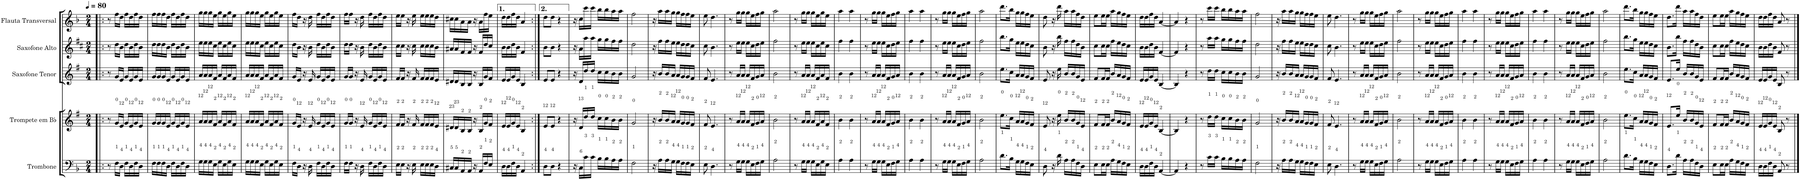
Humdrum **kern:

**kern	**kern	**kern	**kern	**kern
*part5	*part4	*part3	*part2	*part1
*staff5	*staff4	*staff3	*staff2	*staff1
*I"Trombone	*I"Trompete em Bb	*I"Saxofone Tenor	*I"Saxofone Alto	*I"Flauta Transversal
*I'Tbn.	*I'Tpt. em Bb	*I'Sax. Tn.	*	*I'Fl.
*clefF4	*clefG2	*clefG2	*clefG2	*clefG2
*	*Trd1c2	*Trd8c14	*Trd5c9	*
*k[b-]	*k[f#]	*k[f#]	*k[f#c#]	*k[b-]
*M2/4	*M2/4	*M2/4	*M2/4	*M2/4
*MM80	*MM80	*MM80	*MM80	*MM80
=1!|:	=1!|:	=1!|:	=1!|:	=1!|:
8r	8r	8r	8r	8r
16F\LL	16g/LL	16g/LL	16dd\LL	16ff\LL
16D\JJ	16e/JJ	16e/JJ	16b\JJ	16dd\JJ
16F\LL	16g/LL	16g/LL	16dd\LL	16ff\LL
16D\	16e/	16e/	16b\	16dd\
16F\	16g/	16g/	16dd\	16ff\
16D\JJ	16e/JJ	16e/JJ	16b\JJ	16dd\JJ
=2	=2	=2	=2	=2
16F\LL	16g/LL	16g/LL	16dd\LL	16ff\LL
16F\	16g/	16g/	16dd\	16ff\
16F\	16g/	16g/	16dd\	16ff\
16D\JJ	16e/JJ	16e/JJ	16b\JJ	16dd\JJ
16F\LL	16g/LL	16g/LL	16dd\LL	16ff\LL
16D\	16e/	16e/	16b\	16dd\
16F\	16g/	16g/	16dd\	16ff\
16D\JJ	16e/JJ	16e/JJ	16b\JJ	16dd\JJ
=3	=3	=3	=3	=3
16G\LL	16a/LL	16a/LL	16ee\LL	16gg\LL
16G\	16a/	16a/	16ee\	16gg\
16G\	16a/	16a/	16ee\	16gg\
16E\JJ	16f#/JJ	16f#/JJ	16cc#\JJ	16ee\JJ
16G\LL	16a/LL	16a/LL	16ee\LL	16gg\LL
16E\	16f#/	16f#/	16cc#\	16ee\
16G\	16a/	16a/	16ee\	16gg\
16E\JJ	16f#/JJ	16f#/JJ	16cc#\JJ	16ee\JJ
=4	=4	=4	=4	=4
16G\LL	16a/LL	16a/LL	16ee\LL	16gg\LL
16G\	16a/	16a/	16ee\	16gg\
16G\	16a/	16a/	16ee\	16gg\
16E\JJ	16f#/JJ	16f#/JJ	16cc#\JJ	16ee\JJ
16G\LL	16a/LL	16a/LL	16ee\LL	16gg\LL
16E\	16f#/	16f#/	16cc#\	16ee\
16G\	16a/	16a/	16ee\	16gg\
16E\JJ	16f#/JJ	16f#/JJ	16cc#\JJ	16ee\JJ
=5	=5	=5	=5	=5
16F\LL	16g/LL	16g/LL	16dd\LL	16ff\LL
16D\JJ	16e/JJ	16e/JJ	16b\JJ	16dd\JJ
16r	16r	16r	16r	16r
16D\	16e/	16e/	16b\	16dd\
16F\LL	16g/LL	16g/LL	16dd\LL	16ff\LL
16D\	16e/	16e/	16b\	16dd\
16F\	16g/	16g/	16dd\	16ff\
16D\JJ	16e/JJ	16e/JJ	16b\JJ	16dd\JJ
=6	=6	=6	=6	=6
16F\LL	16g/LL	16g/LL	16dd\LL	16ff\LL
16F\JJ	16g/JJ	16g/JJ	16dd\JJ	16ff\JJ
16r	16r	16r	16r	16r
16D\	16e/	16e/	16b\	16dd\
16F\LL	16g/LL	16g/LL	16dd\LL	16ff\LL
16D\	16e/	16e/	16b\	16dd\
16F\	16g/	16g/	16dd\	16ff\
16D\JJ	16e/JJ	16e/JJ	16b\JJ	16dd\JJ
=7	=7	=7	=7	=7
16E\LL	16f#/LL	16f#/LL	16cc#\LL	16ee\LL
16E\JJ	16f#/JJ	16f#/JJ	16cc#\JJ	16ee\JJ
16r	16r	16r	16r	16r
16E\	16f#/	16f#/	16cc#\	16ee\
16E\LL	16f#/LL	16f#/LL	16cc#\LL	16ee\LL
16E\	16f#/	16f#/	16cc#\	16ee\
16E\	16f#/	16f#/	16cc#\	16ee\
16D\JJ	16e/JJ	16e/JJ	16b\JJ	16dd\JJ
=8	=8	=8	=8	=8
16C#X/LL	16d#X/LL	16d#X/LL	16a#X/LL	16cc#X\LL
16C#/	16d#/	16d#/	16a#/	16cc#\
16AA/	16B/	16B/	16f#/	16a\
16AA/JJ	16B/JJ	16B/JJ	16f#/JJ	16a\JJ
16r	16r	16r	16r	16r
16AA/LL	16B/LL	16B/LL	16f#/LL	16a\LL
16F/	16g/	16g/	16dd/	16ff\
16E/JJ	16f#/JJ	16f#/JJ	16cc#/JJ	16ee\JJ
=9	=9	=9	=9	=9
16D\LL	16e/LL	16e/LL	16b\LL	16dd\LL
16D\	16e/	16e/	16b\	16dd\
16F\	16g/	16g/	16dd\	16ff\
16D\JJ	16e/JJ	16e/JJ	16b\JJ	16dd\JJ
4AA/	4B/	4B/	4f#/	4a/
=10:|!	=10:|!	=10:|!	=10:|!	=10:|!
8D\L	8e/L	8e/L	8b\L	8dd\L
8D\J	8e/J	8e/J	8b\J	8dd\J
4r	4r	4r	4r	4r
=11	=11	=11	=11	=11
16r	16r	16r	16r	16r
16C\LL	16d/LL	16d/LL	16a\LL	16cc\LL
16c\	16dd/	16dd/	16aa\	16ccc\
16c\JJ	16dd/JJ	16dd/JJ	16aa\JJ	16ccc\JJ
16B-\LL	16cc\LL	16cc\LL	16gg\LL	16bb-\LL
16B-\	16cc\	16cc\	16gg\	16bb-\
16A\	16b\	16b\	16ff#\	16aa\
16A\JJ	16b\JJ	16b\JJ	16ff#\JJ	16aa\JJ
=12	=12	=12	=12	=12
2F\	2g/	2g/	2dd\	2ff\
=13	=13	=13	=13	=13
16r	16r	16r	16r	16r
16A\LL	16b/LL	16b/LL	16ff#\LL	16aa\LL
16A\	16b/	16b/	16ff#\	16aa\
16G\JJ	16a/JJ	16a/JJ	16ee\JJ	16gg\JJ
16G\LL	16a/LL	16a/LL	16ee\LL	16gg\LL
16F\	16g/	16g/	16dd\	16ff\
16F\	16g/	16g/	16dd\	16ff\
16E\JJ	16f#/JJ	16f#/JJ	16cc#\JJ	16ee\JJ
=14	=14	=14	=14	=14
8E\	8f#/	8f#/	8cc#\	8ee\
4.D\	4.e/	4.e/	4.b\	4.dd\
=15	=15	=15	=15	=15
8r	8r	8r	8r	8r
16G\LL	16a/LL	16a/LL	16ee\LL	16gg\LL
16G\JJ	16a/JJ	16a/JJ	16ee\JJ	16gg\JJ
16G\LL	16a/LL	16a/LL	16ee\LL	16gg\LL
16E\	16f#/	16f#/	16cc#\	16ee\
16F\	16g/	16g/	16dd\	16ff\
16G\JJ	16a/JJ	16a/JJ	16ee\JJ	16gg\JJ
=16	=16	=16	=16	=16
2A\	2b\	2b\	2ff#\	2aa\
=17	=17	=17	=17	=17
8r	8r	8r	8r	8r
16G\LL	16a/LL	16a/LL	16ee\LL	16gg\LL
16G\JJ	16a/JJ	16a/JJ	16ee\JJ	16gg\JJ
16G\LL	16a/LL	16a/LL	16ee\LL	16gg\LL
16E\	16f#/	16f#/	16cc#\	16ee\
16G\	16a/	16a/	16ee\	16gg\
16E\JJ	16f#/JJ	16f#/JJ	16cc#\JJ	16ee\JJ
=18	=18	=18	=18	=18
4A\	4b\	4b\	4ff#\	4aa\
4A\	4b\	4b\	4ff#\	4aa\
=19	=19	=19	=19	=19
8r	8r	8r	8r	8r
16G\LL	16a/LL	16a/LL	16ee\LL	16gg\LL
16G\JJ	16a/JJ	16a/JJ	16ee\JJ	16gg\JJ
16G\LL	16a/LL	16a/LL	16ee\LL	16gg\LL
16E\	16f#/	16f#/	16cc#\	16ee\
16F\	16g/	16g/	16dd\	16ff\
16G\JJ	16a/JJ	16a/JJ	16ee\JJ	16gg\JJ
=20	=20	=20	=20	=20
4A\	4b\	4b\	4ff#\	4aa\
4A\	4b\	4b\	4ff#\	4aa\
=21	=21	=21	=21	=21
8r	8r	8r	8r	8r
16G\LL	16a/LL	16a/LL	16ee\LL	16gg\LL
16G\JJ	16a/JJ	16a/JJ	16ee\JJ	16gg\JJ
16G\LL	16a/LL	16a/LL	16ee\LL	16gg\LL
16E\	16f#/	16f#/	16cc#\	16ee\
16F\	16g/	16g/	16dd\	16ff\
16G\JJ	16a/JJ	16a/JJ	16ee\JJ	16gg\JJ
=22	=22	=22	=22	=22
2A\	2b\	2b\	2ff#\	2aa\
=23	=23	=23	=23	=23
8.d\L	8.ee\L	8.ee\L	8.bb\L	8.ddd\L
16B-\Jk	16cc\Jk	16cc\Jk	16gg\Jk	16bb-\Jk
16G\LL	16a/LL	16a/LL	16ee\LL	16gg\LL
16G\	16a/	16a/	16ee\	16gg\
16F\	16g/	16g/	16dd\	16ff\
16E\JJ	16f#/JJ	16f#/JJ	16cc#\JJ	16ee\JJ
=24	=24	=24	=24	=24
8D\	8e/	8e/	8b\	8dd\
16r	16r	16r	16r	16r
16d\	16ee\	16ee\	16bb\	16ddd\
16A\LL	16b/LL	16b/LL	16ff#\LL	16aa\LL
16A\	16b/	16b/	16ff#\	16aa\
16F\	16g/	16g/	16dd\	16ff\
16D\JJ	16e/JJ	16e/JJ	16b\JJ	16dd\JJ
=25	=25	=25	=25	=25
8E\L	8f#/L	8f#/L	8cc#\L	8ee\L
16E\L	16f#/L	16f#/L	16cc#\L	16ee\L
16E\JJ	16f#/JJ	16f#/JJ	16cc#\JJ	16ee\JJ
16A\LL	16b/LL	16b/LL	16ff#\LL	16aa\LL
16G\	16a/	16a/	16ee\	16gg\
16F\	16g/	16g/	16dd\	16ff\
16E\JJ	16f#/JJ	16f#/JJ	16cc#\JJ	16ee\JJ
=26	=26	=26	=26	=26
16D\LL	16e/LL	16e/LL	16b\LL	16dd\LL
16D\	16e/	16e/	16b\	16dd\
16F\	16g/	16g/	16dd\	16ff\
16D\JJ	16e/JJ	16e/JJ	16b\JJ	16dd\JJ
[4AA/	[4B/	[4B/	[4f#/	[4a/
=27	=27	=27	=27	=27
4AA/]	4B/]	4B/]	4f#/]	4a/]
4r	4r	4r	4r	4r
=28	=28	=28	=28	=28
8r	8r	8r	8r	8r
16c\LL	16dd\LL	16dd\LL	16aa\LL	16ccc\LL
16c\JJ	16dd\JJ	16dd\JJ	16aa\JJ	16ccc\JJ
16B-\LL	16cc\LL	16cc\LL	16gg\LL	16bb-\LL
16B-\	16cc\	16cc\	16gg\	16bb-\
16A\	16b\	16b\	16ff#\	16aa\
16A\JJ	16b\JJ	16b\JJ	16ff#\JJ	16aa\JJ
=29	=29	=29	=29	=29
2F\	2g/	2g/	2dd\	2ff\
=30	=30	=30	=30	=30
16r	16r	16r	16r	16r
16A\LL	16b/LL	16b/LL	16ff#\LL	16aa\LL
16A\	16b/	16b/	16ff#\	16aa\
16G\JJ	16a/JJ	16a/JJ	16ee\JJ	16gg\JJ
16G\LL	16a/LL	16a/LL	16ee\LL	16gg\LL
16F\	16g/	16g/	16dd\	16ff\
16F\	16g/	16g/	16dd\	16ff\
16E\JJ	16f#/JJ	16f#/JJ	16cc#\JJ	16ee\JJ
=31	=31	=31	=31	=31
8E\	8f#/	8f#/	8cc#\	8ee\
4.D\	4.e/	4.e/	4.b\	4.dd\
=32	=32	=32	=32	=32
8r	8r	8r	8r	8r
16G\LL	16a/LL	16a/LL	16ee\LL	16gg\LL
16G\JJ	16a/JJ	16a/JJ	16ee\JJ	16gg\JJ
16G\LL	16a/LL	16a/LL	16ee\LL	16gg\LL
16E\	16f#/	16f#/	16cc#\	16ee\
16F\	16g/	16g/	16dd\	16ff\
16G\JJ	16a/JJ	16a/JJ	16ee\JJ	16gg\JJ
=33	=33	=33	=33	=33
2A\	2b\	2b\	2ff#\	2aa\
=34	=34	=34	=34	=34
8r	8r	8r	8r	8r
16G\LL	16a/LL	16a/LL	16ee\LL	16gg\LL
16G\JJ	16a/JJ	16a/JJ	16ee\JJ	16gg\JJ
16G\LL	16a/LL	16a/LL	16ee\LL	16gg\LL
16E\	16f#/	16f#/	16cc#\	16ee\
16F\	16g/	16g/	16dd\	16ff\
16G\JJ	16a/JJ	16a/JJ	16ee\JJ	16gg\JJ
=35	=35	=35	=35	=35
4A\	4b\	4b\	4ff#\	4aa\
4A\	4b\	4b\	4ff#\	4aa\
=36	=36	=36	=36	=36
8r	8r	8r	8r	8r
16G\LL	16a/LL	16a/LL	16ee\LL	16gg\LL
16G\JJ	16a/JJ	16a/JJ	16ee\JJ	16gg\JJ
16G\LL	16a/LL	16a/LL	16ee\LL	16gg\LL
16E\	16f#/	16f#/	16cc#\	16ee\
16F\	16g/	16g/	16dd\	16ff\
16G\JJ	16a/JJ	16a/JJ	16ee\JJ	16gg\JJ
=37	=37	=37	=37	=37
4A\	4b\	4b\	4ff#\	4aa\
4A\	4b\	4b\	4ff#\	4aa\
=38	=38	=38	=38	=38
8r	8r	8r	8r	8r
16G\LL	16a/LL	16a/LL	16ee\LL	16gg\LL
16G\JJ	16a/JJ	16a/JJ	16ee\JJ	16gg\JJ
16G\LL	16a/LL	16a/LL	16ee\LL	16gg\LL
16E\	16f#/	16f#/	16cc#\	16ee\
16F\	16g/	16g/	16dd\	16ff\
16G\JJ	16a/JJ	16a/JJ	16ee\JJ	16gg\JJ
=39	=39	=39	=39	=39
2A\	2b\	2b\	2ff#\	2aa\
=40	=40	=40	=40	=40
8.d\L	8.ee\L	8.ee\L	8.bb\L	8.ddd\L
16B-\Jk	16cc\Jk	16cc\Jk	16gg\Jk	16bb-\Jk
16G\LL	16a/LL	16a/LL	16ee\LL	16gg\LL
16G\	16a/	16a/	16ee\	16gg\
16F\	16g/	16g/	16dd\	16ff\
16E\JJ	16f#/JJ	16f#/JJ	16cc#\JJ	16ee\JJ
=41	=41	=41	=41	=41
8.D\L	8.e/L	8.e/L	8.b\L	8.dd\L
16d\Jk	16ee/Jk	16ee/Jk	16bb\Jk	16ddd\Jk
16A\LL	16b/LL	16b/LL	16ff#\LL	16aa\LL
16A\	16b/	16b/	16ff#\	16aa\
16F\	16g/	16g/	16dd\	16ff\
16D\JJ	16e/JJ	16e/JJ	16b\JJ	16dd\JJ
=42	=42	=42	=42	=42
8E\L	8f#/L	8f#/L	8cc#\L	8ee\L
16E\L	16f#/L	16f#/L	16cc#\L	16ee\L
16E\JJ	16f#/JJ	16f#/JJ	16cc#\JJ	16ee\JJ
16A\LL	16b/LL	16b/LL	16ff#\LL	16aa\LL
16G\	16a/	16a/	16ee\	16gg\
16F\	16g/	16g/	16dd\	16ff\
16E\JJ	16f#/JJ	16f#/JJ	16cc#\JJ	16ee\JJ
=43	=43	=43	=43	=43
16D\LL	16e/LL	16e/LL	16b\LL	16dd\LL
16D\	16e/	16e/	16b\	16dd\
16F\	16g/	16g/	16dd\	16ff\
16D\JJ	16e/JJ	16e/JJ	16b\JJ	16dd\JJ
8AA/	8B/	8B/	8f#/	8a/
8r	8r	8r	8r	8r
==	==	==	==	==
*-	*-	*-	*-	*-
